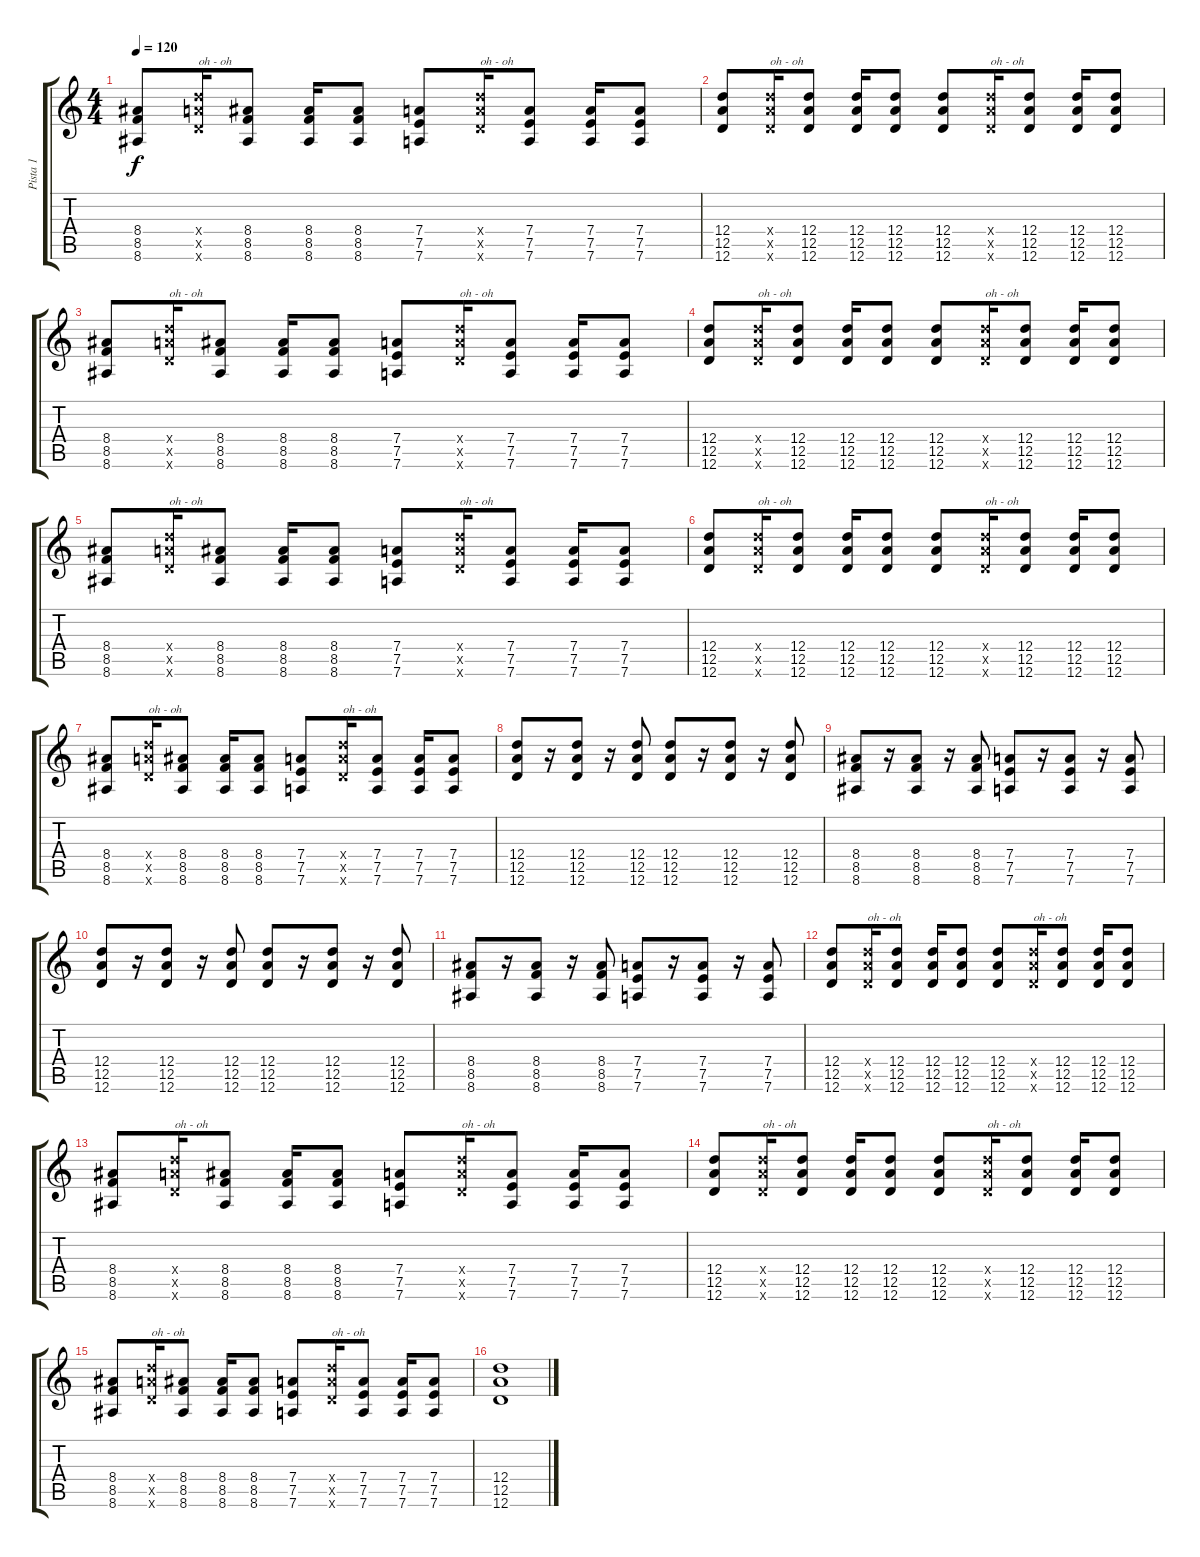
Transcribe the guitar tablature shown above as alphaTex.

\track ("Pista 1" "Pista 1") {instrument distortionguitar}
\staff {score tabs}
\tuning (E4 B3 G3 D3 A2 D2) {hide}
\ts (4 4)
\tempo 120
\clef g2
\ks c
(8.4 8.5 8.6).8{dy f} (12.4{x} 12.5{x} 12.6{x}).16{txt "oh - oh"} (8.4 8.5 8.6).8 (8.4 8.5 8.6).16 (8.4 8.5 8.6).8 (7.4 7.5 7.6).8 (12.4{x} 12.5{x} 12.6{x}).16{txt "oh - oh"} (7.4 7.5 7.6).8 (7.4 7.5 7.6).16 (7.4 7.5 7.6).8 |
(12.4 12.5 12.6).8 (12.4{x} 12.5{x} 12.6{x}).16{txt "oh - oh"} (12.4 12.5 12.6).8 (12.4 12.5 12.6).16 (12.4 12.5 12.6).8 (12.4 12.5 12.6).8 (12.4{x} 12.5{x} 12.6{x}).16{txt "oh - oh"} (12.4 12.5 12.6).8 (12.4 12.5 12.6).16 (12.4 12.5 12.6).8 |
(8.4 8.5 8.6).8 (12.4{x} 12.5{x} 12.6{x}).16{txt "oh - oh"} (8.4 8.5 8.6).8 (8.4 8.5 8.6).16 (8.4 8.5 8.6).8 (7.4 7.5 7.6).8 (12.4{x} 12.5{x} 12.6{x}).16{txt "oh - oh"} (7.4 7.5 7.6).8 (7.4 7.5 7.6).16 (7.4 7.5 7.6).8 |
(12.4 12.5 12.6).8 (12.4{x} 12.5{x} 12.6{x}).16{txt "oh - oh"} (12.4 12.5 12.6).8 (12.4 12.5 12.6).16 (12.4 12.5 12.6).8 (12.4 12.5 12.6).8 (12.4{x} 12.5{x} 12.6{x}).16{txt "oh - oh"} (12.4 12.5 12.6).8 (12.4 12.5 12.6).16 (12.4 12.5 12.6).8 |
(8.4 8.5 8.6).8 (12.4{x} 12.5{x} 12.6{x}).16{txt "oh - oh"} (8.4 8.5 8.6).8 (8.4 8.5 8.6).16 (8.4 8.5 8.6).8 (7.4 7.5 7.6).8 (12.4{x} 12.5{x} 12.6{x}).16{txt "oh - oh"} (7.4 7.5 7.6).8 (7.4 7.5 7.6).16 (7.4 7.5 7.6).8 |
(12.4 12.5 12.6).8 (12.4{x} 12.5{x} 12.6{x}).16{txt "oh - oh"} (12.4 12.5 12.6).8 (12.4 12.5 12.6).16 (12.4 12.5 12.6).8 (12.4 12.5 12.6).8 (12.4{x} 12.5{x} 12.6{x}).16{txt "oh - oh"} (12.4 12.5 12.6).8 (12.4 12.5 12.6).16 (12.4 12.5 12.6).8 |
(8.4 8.5 8.6).8 (12.4{x} 12.5{x} 12.6{x}).16{txt "oh - oh"} (8.4 8.5 8.6).8 (8.4 8.5 8.6).16 (8.4 8.5 8.6).8 (7.4 7.5 7.6).8 (12.4{x} 12.5{x} 12.6{x}).16{txt "oh - oh"} (7.4 7.5 7.6).8 (7.4 7.5 7.6).16 (7.4 7.5 7.6).8 |
(12.4 12.5 12.6).8 r.16 (12.4 12.5 12.6).8 r.16 (12.4 12.5 12.6).8 (12.4 12.5 12.6).8 r.16 (12.4 12.5 12.6).8 r.16 (12.4 12.5 12.6).8 |
(8.4 8.5 8.6).8 r.16 (8.4 8.5 8.6).8 r.16 (8.4 8.5 8.6).8 (7.4 7.5 7.6).8 r.16 (7.4 7.5 7.6).8 r.16 (7.4 7.5 7.6).8 |
(12.4 12.5 12.6).8 r.16 (12.4 12.5 12.6).8 r.16 (12.4 12.5 12.6).8 (12.4 12.5 12.6).8 r.16 (12.4 12.5 12.6).8 r.16 (12.4 12.5 12.6).8 |
(8.4 8.5 8.6).8 r.16 (8.4 8.5 8.6).8 r.16 (8.4 8.5 8.6).8 (7.4 7.5 7.6).8 r.16 (7.4 7.5 7.6).8 r.16 (7.4 7.5 7.6).8 |
(12.4 12.5 12.6).8 (12.4{x} 12.5{x} 12.6{x}).16{txt "oh - oh"} (12.4 12.5 12.6).8 (12.4 12.5 12.6).16 (12.4 12.5 12.6).8 (12.4 12.5 12.6).8 (12.4{x} 12.5{x} 12.6{x}).16{txt "oh - oh"} (12.4 12.5 12.6).8 (12.4 12.5 12.6).16 (12.4 12.5 12.6).8 |
(8.4 8.5 8.6).8 (12.4{x} 12.5{x} 12.6{x}).16{txt "oh - oh"} (8.4 8.5 8.6).8 (8.4 8.5 8.6).16 (8.4 8.5 8.6).8 (7.4 7.5 7.6).8 (12.4{x} 12.5{x} 12.6{x}).16{txt "oh - oh"} (7.4 7.5 7.6).8 (7.4 7.5 7.6).16 (7.4 7.5 7.6).8 |
(12.4 12.5 12.6).8 (12.4{x} 12.5{x} 12.6{x}).16{txt "oh - oh"} (12.4 12.5 12.6).8 (12.4 12.5 12.6).16 (12.4 12.5 12.6).8 (12.4 12.5 12.6).8 (12.4{x} 12.5{x} 12.6{x}).16{txt "oh - oh"} (12.4 12.5 12.6).8 (12.4 12.5 12.6).16 (12.4 12.5 12.6).8 |
(8.4 8.5 8.6).8 (12.4{x} 12.5{x} 12.6{x}).16{txt "oh - oh"} (8.4 8.5 8.6).8 (8.4 8.5 8.6).16 (8.4 8.5 8.6).8 (7.4 7.5 7.6).8 (12.4{x} 12.5{x} 12.6{x}).16{txt "oh - oh"} (7.4 7.5 7.6).8 (7.4 7.5 7.6).16 (7.4 7.5 7.6).8 |
(12.4 12.5 12.6).1
